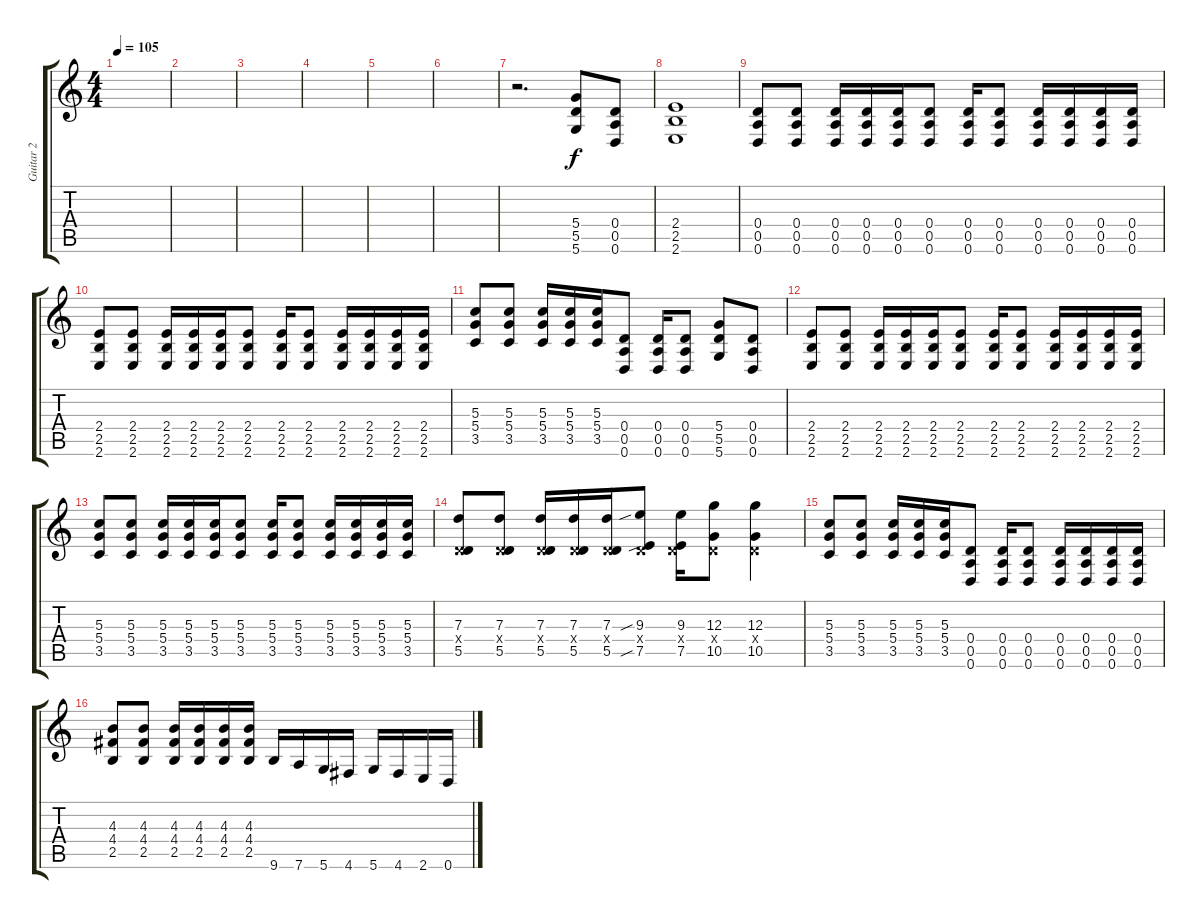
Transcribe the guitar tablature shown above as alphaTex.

\track ("Guitar 2" "Guitar 2") {instrument distortionguitar}
\staff {score tabs}
\tuning (E4 B3 G3 D3 A2 D2) {hide}
\ts (4 4)
\tempo 105
\clef g2
\ks c
|
|
|
|
|
|
r.2{d} (5.4 5.5 5.6).8 (0.4 0.5 0.6).8 |
(2.4 2.5 2.6).1 |
(0.4 0.5 0.6).8 (0.4 0.5 0.6).8 (0.4 0.5 0.6).16 (0.4 0.5 0.6).16 (0.4 0.5 0.6).16 (0.4 0.5 0.6).8 (0.4 0.5 0.6).16 (0.4 0.5 0.6).8 (0.4 0.5 0.6).16 (0.4 0.5 0.6).16 (0.4 0.5 0.6).16 (0.4 0.5 0.6).16 |
(2.4 2.5 2.6).8 (2.4 2.5 2.6).8 (2.4 2.5 2.6).16 (2.4 2.5 2.6).16 (2.4 2.5 2.6).16 (2.4 2.5 2.6).8 (2.4 2.5 2.6).16 (2.4 2.5 2.6).8 (2.4 2.5 2.6).16 (2.4 2.5 2.6).16 (2.4 2.5 2.6).16 (2.4 2.5 2.6).16 |
(5.3 5.4 3.5).8 (5.3 5.4 3.5).8 (5.3 5.4 3.5).16 (5.3 5.4 3.5).16 (5.3 5.4 3.5).16 (0.4 0.5 0.6).8 (0.4 0.5 0.6).16 (0.4 0.5 0.6).8 (5.4 5.5 5.6).8 (0.4 0.5 0.6).8 |
(2.4 2.5 2.6).8 (2.4 2.5 2.6).8 (2.4 2.5 2.6).16 (2.4 2.5 2.6).16 (2.4 2.5 2.6).16 (2.4 2.5 2.6).8 (2.4 2.5 2.6).16 (2.4 2.5 2.6).8 (2.4 2.5 2.6).16 (2.4 2.5 2.6).16 (2.4 2.5 2.6).16 (2.4 2.5 2.6).16 |
(5.3 5.4 3.5).8 (5.3 5.4 3.5).8 (5.3 5.4 3.5).16 (5.3 5.4 3.5).16 (5.3 5.4 3.5).16 (5.3 5.4 3.5).8 (5.3 5.4 3.5).16 (5.3 5.4 3.5).8 (5.3 5.4 3.5).16 (5.3 5.4 3.5).16 (5.3 5.4 3.5).16 (5.3 5.4 3.5).16 |
(7.3 0.4{x} 5.5).8 (7.3 0.4{x} 5.5).8 (7.3 0.4{x} 5.5).16 (7.3 0.4{x} 5.5).16 (7.3 0.4{x} 5.5).16 (9.3{sib} 0.4{x} 7.5{sib}).8 (9.3 0.4{x} 7.5).16 (12.3 0.4{x} 10.5).8 (12.3 0.4{x} 10.5).4 |
(5.3 5.4 3.5).8 (5.3 5.4 3.5).8 (5.3 5.4 3.5).16 (5.3 5.4 3.5).16 (5.3 5.4 3.5).16 (0.4 0.5 0.6).8 (0.4 0.5 0.6).16 (0.4 0.5 0.6).8 (0.4 0.5 0.6).16 (0.4 0.5 0.6).16 (0.4 0.5 0.6).16 (0.4 0.5 0.6).16 |
(4.3 4.4 2.5).8 (4.3 4.4 2.5).8 (4.3 4.4 2.5).16 (4.3 4.4 2.5).16 (4.3 4.4 2.5).16 (4.3 4.4 2.5).16 9.6.16 7.6.16 5.6.16 4.6.16 5.6.16 4.6.16 2.6.16 0.6.16
